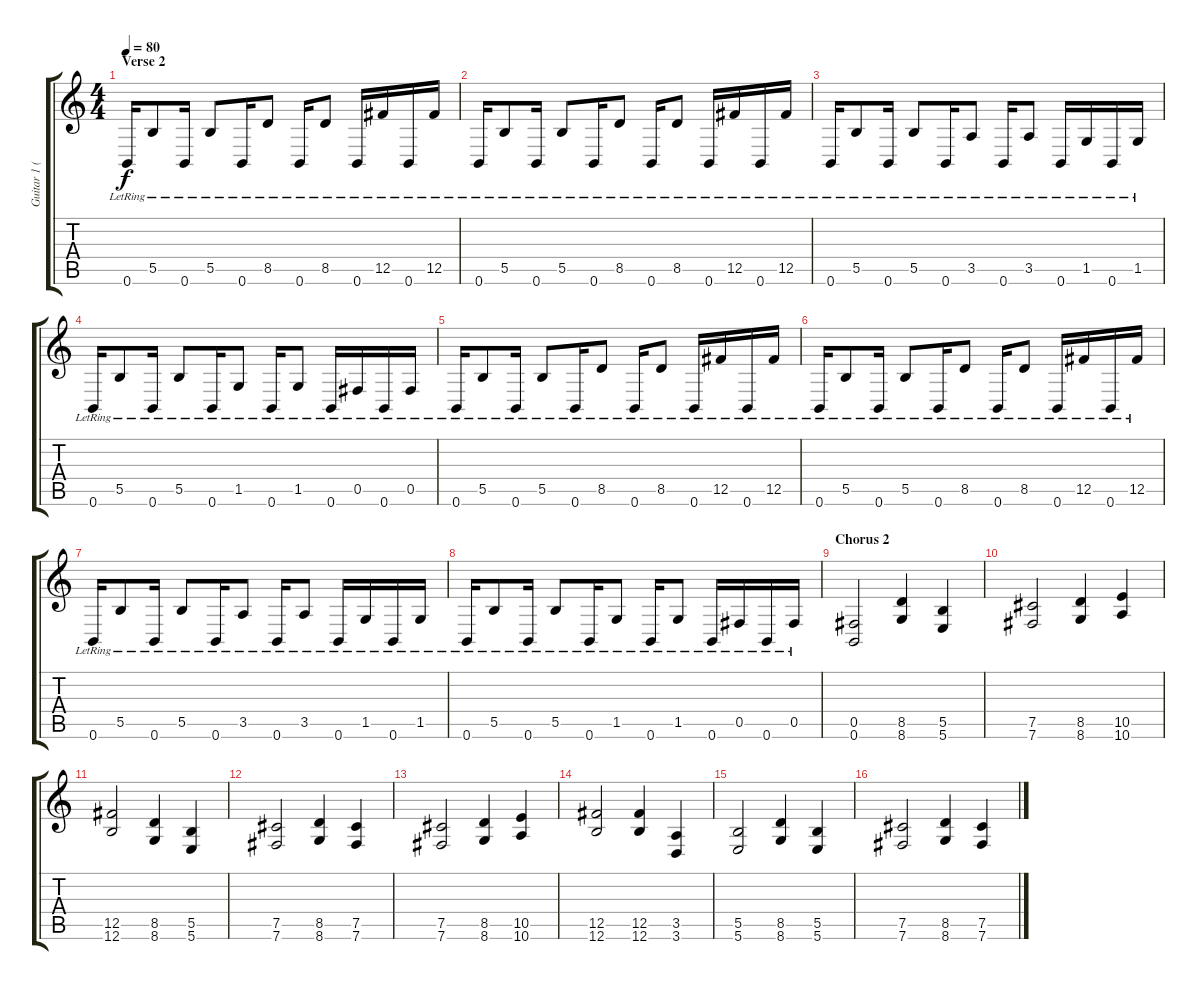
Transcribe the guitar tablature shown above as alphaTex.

\track ("Guitar 1 (M.Rohringer)" "Guitar 1 (") {instrument acousticguitarnylon}
\staff {score tabs}
\tuning (Db4 Ab3 E3 B2 Gb2 B1) {hide}
\ts (4 4)
\section ("" "Verse 2")
\tempo 80
\clef g2
\ks c
0.6{lr}.16{dy f} 5.5{lr}.8 0.6{lr}.16 5.5{lr}.8 0.6{lr}.16 8.5{lr}.8 0.6{lr}.16 8.5{lr}.8 0.6{lr}.16 12.5{lr}.16 0.6{lr}.16 12.5{lr}.16 |
0.6{lr}.16 5.5{lr}.8 0.6{lr}.16 5.5{lr}.8 0.6{lr}.16 8.5{lr}.8 0.6{lr}.16 8.5{lr}.8 0.6{lr}.16 12.5{lr}.16 0.6{lr}.16 12.5{lr}.16 |
0.6{lr}.16 5.5{lr}.8 0.6{lr}.16 5.5{lr}.8 0.6{lr}.16 3.5{lr}.8 0.6{lr}.16 3.5{lr}.8 0.6{lr}.16 1.5{lr}.16 0.6{lr}.16 1.5{lr}.16 |
0.6{lr}.16 5.5{lr}.8 0.6{lr}.16 5.5{lr}.8 0.6{lr}.16 1.5{lr}.8 0.6{lr}.16 1.5{lr}.8 0.6{lr}.16 0.5{lr}.16 0.6{lr}.16 0.5{lr}.16 |
0.6{lr}.16 5.5{lr}.8 0.6{lr}.16 5.5{lr}.8 0.6{lr}.16 8.5{lr}.8 0.6{lr}.16 8.5{lr}.8 0.6{lr}.16 12.5{lr}.16 0.6{lr}.16 12.5{lr}.16 |
0.6{lr}.16 5.5{lr}.8 0.6{lr}.16 5.5{lr}.8 0.6{lr}.16 8.5{lr}.8 0.6{lr}.16 8.5{lr}.8 0.6{lr}.16 12.5{lr}.16 0.6{lr}.16 12.5{lr}.16 |
0.6{lr}.16 5.5{lr}.8 0.6{lr}.16 5.5{lr}.8 0.6{lr}.16 3.5{lr}.8 0.6{lr}.16 3.5{lr}.8 0.6{lr}.16 1.5{lr}.16 0.6{lr}.16 1.5{lr}.16 |
0.6{lr}.16 5.5{lr}.8 0.6{lr}.16 5.5{lr}.8 0.6{lr}.16 1.5{lr}.8 0.6{lr}.16 1.5{lr}.8 0.6{lr}.16 0.5{lr}.16 0.6{lr}.16 0.5{lr}.16 |
\section ("" "Chorus 2")
(0.5 0.6).2{balance 16 instrument distortionguitar} (8.5 8.6).4 (5.5 5.6).4 |
(7.5 7.6).2 (8.5 8.6).4 (10.5 10.6).4 |
(12.5 12.6).2 (8.5 8.6).4 (5.5 5.6).4 |
(7.5 7.6).2 (8.5 8.6).4 (7.5 7.6).4 |
(7.5 7.6).2 (8.5 8.6).4 (10.5 10.6).4 |
(12.5 12.6).2 (12.5 12.6).4 (3.5 3.6).4 |
(5.5 5.6).2 (8.5 8.6).4 (5.5 5.6).4 |
(7.5 7.6).2 (8.5 8.6).4 (7.5 7.6).4
